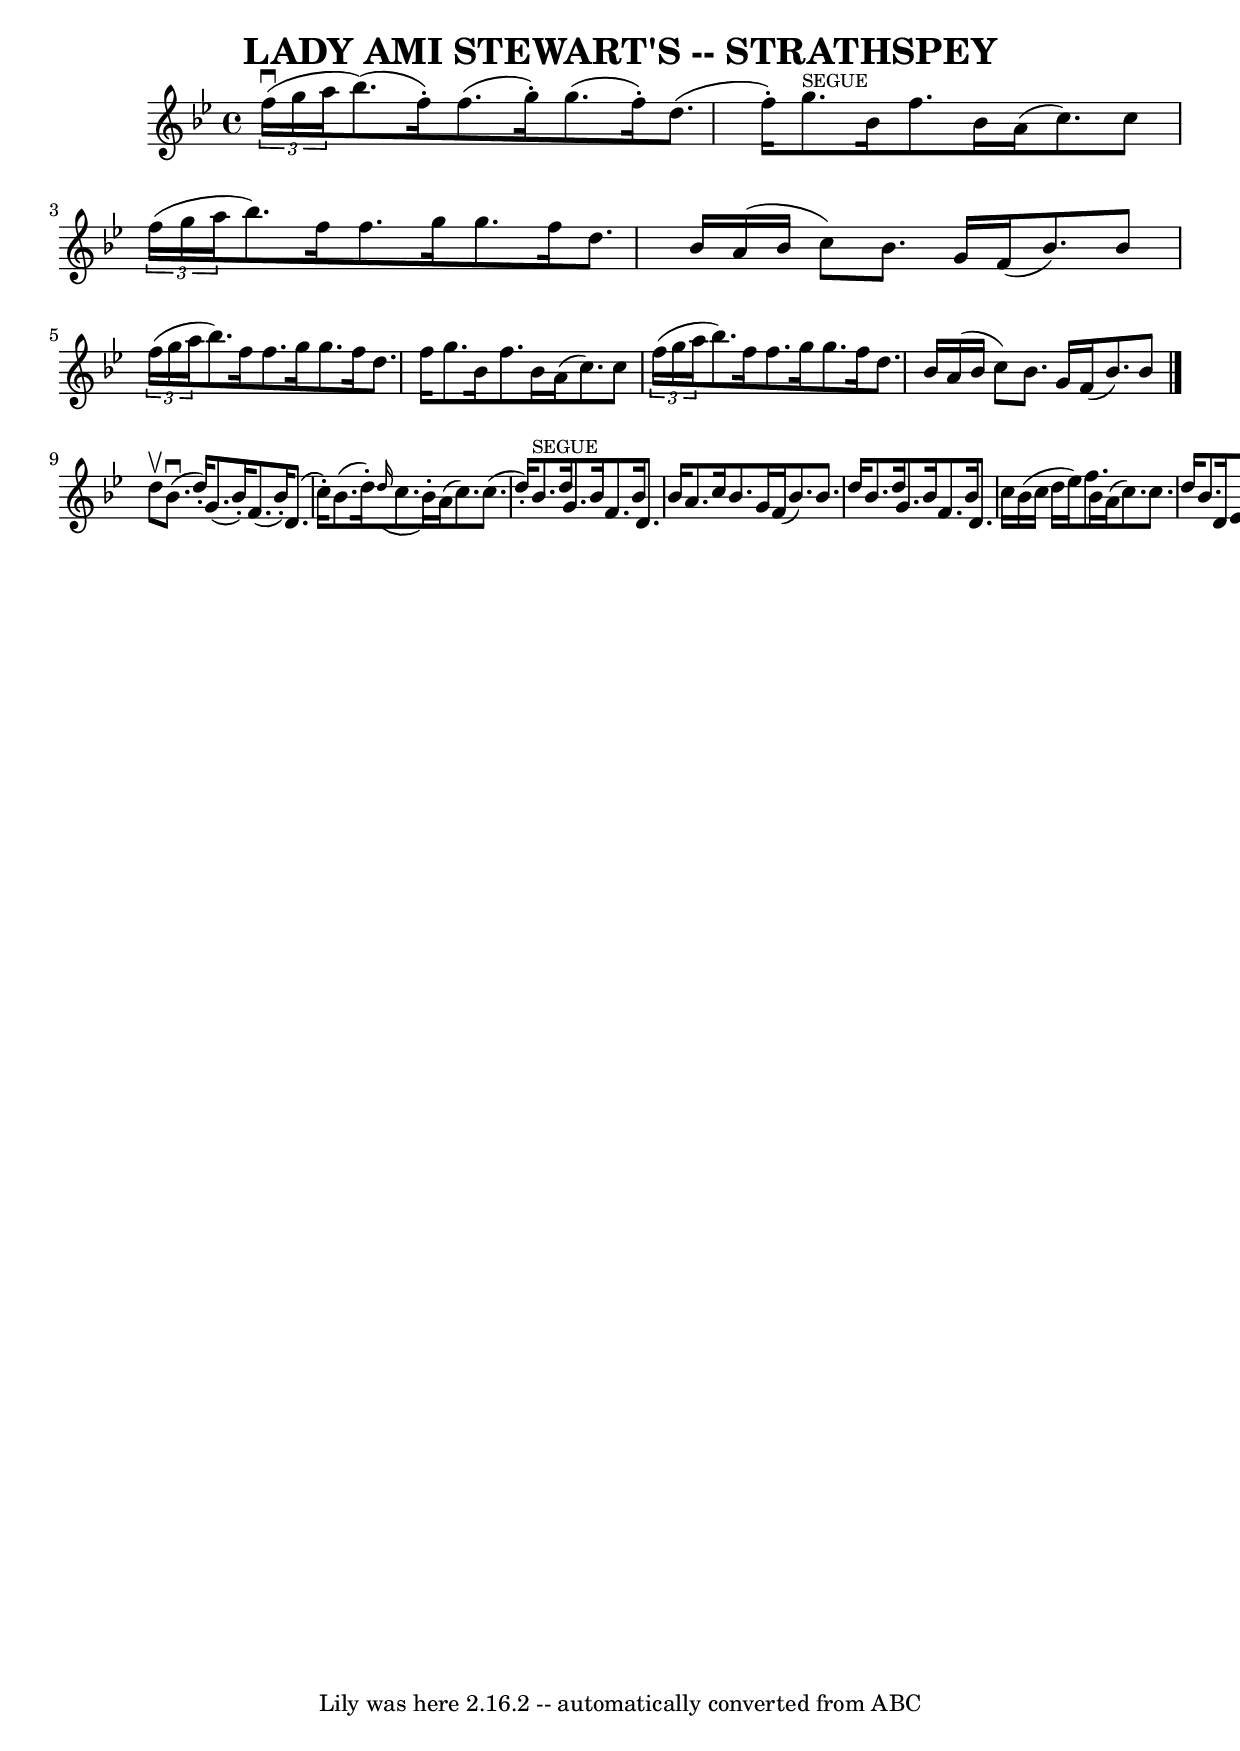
\version "2.7.40"
\include "Mammoth.ily"
\header {
	%% book = "Ryan's Mammoth Collection of Fiddle Tunes"
	crossRefNumber = "1"
	footnotes = ""
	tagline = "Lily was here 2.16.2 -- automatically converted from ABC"
	title = "LADY AMI STEWART'S -- STRATHSPEY"
}
voicedefault =  {


 \override Staff.TimeSignature #'style = #'C
 \time 4/4 
\key bes \major     \times 2/3 { f''16 (^\downbow g''16 a''16 
 }       |
 bes''8. () f''16 -.) f''8. (g''16 -.) g''8. 
(f''16 -.) d''8. (f''16 -.)   |
 g''8.^\segue bes'16  
 f''8. bes'16 a'16 (c''8.) c''8    \times 2/3 { f''16 (
g''16 a''16  }       |
 bes''8.) f''16 f''8. g''16    
g''8. f''16 d''8. bes'16    |
 a'16 (bes'16 c''8)   
bes'8. g'16 f'16 (bes'8.) bes'8    \times 2/3 { f''16 (g''16 
 a''16  }   |
     |
 bes''8.) f''16 f''8. g''16    
g''8. f''16 d''8. f''16    |
 g''8. bes'16 f''8.    
bes'16 a'16 (c''8.) c''8    \times 2/3 { f''16 (g''16 a''16  
}       |
 bes''8.) f''16 f''8. g''16 g''8. f''16    
d''8. bes'16    |
 a'16 (bes'16 c''8) bes'8. g'16    
f'16 (bes'8.) bes'8    \bar "|." d''8^\upbow       |
     
bes'8. (^\downbow d''16 -.) g'8. (bes'16 -.) f'8. (bes'16 -.) 
 d'8. (c''16 -.)   |
 bes'8. (d''16 -.)   \grace { d''16 
(} c''8. bes'16 -.) a'16 (c''8.) c''8. (d''16 -.)       
|
 bes'8.^\segue d''16 g'8. bes'16 f'8. bes'16    
d'8. bes'16    |
 a'8. c''16 bes'8. g'16 f'16 (bes'8. 
) bes'8. d''16    |
     |
 bes'8. d''16 g'8.    
bes'16 f'8. bes'16 d'8. c''16    |
 bes'16 (c''16    
d''16 ees''16) f''8. bes'16 a'16 (c''8.) c''8. d''16   
     |
 bes'8. d'16 ees'8. f'16 g'8. a'16 bes'8.    
g''16    |
 f''8. bes'16 a'8. g'16 f'16 (bes'8.)   
bes'8    \bar "|."   
}

\score{
    <<

	\context Staff="default"
	{
	    \voicedefault 
	}

    >>
	\layout {
	}
	\midi {}
}
